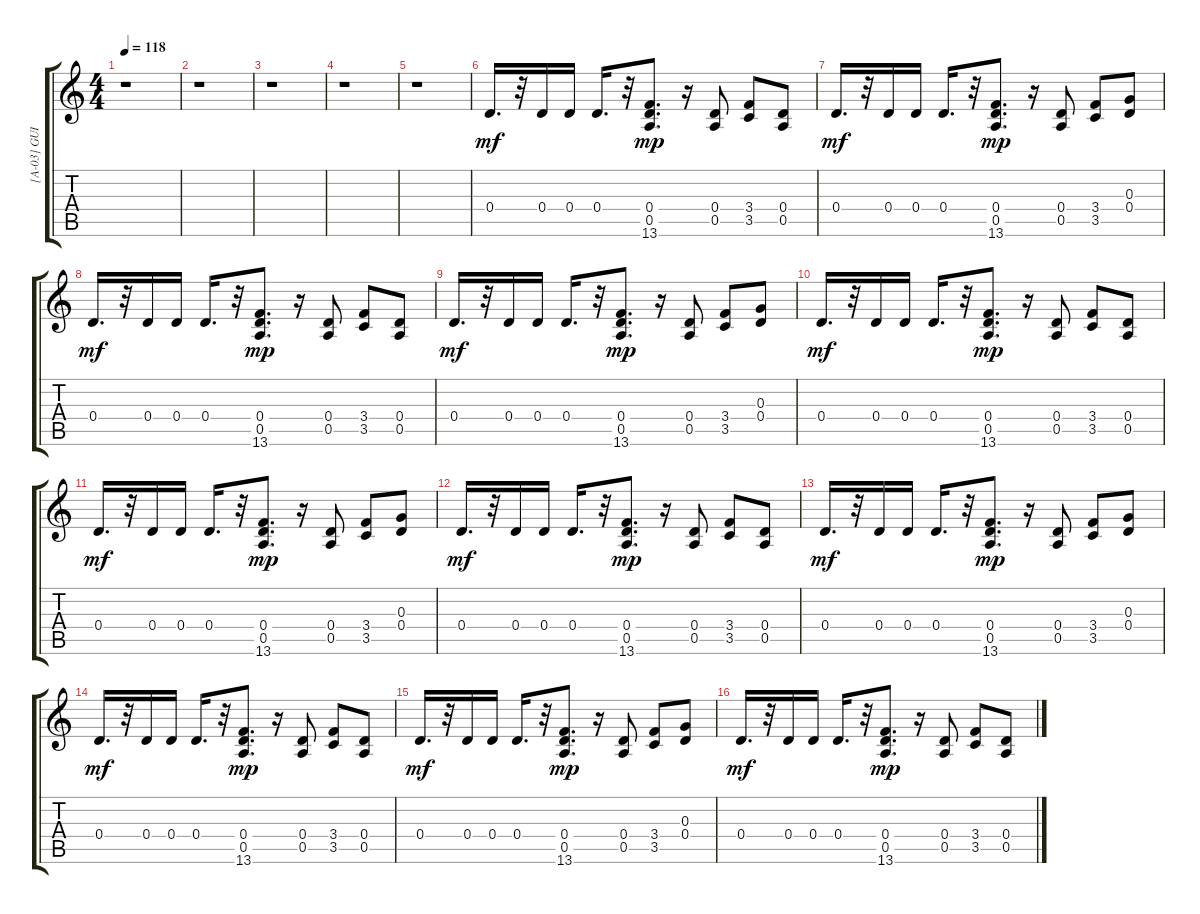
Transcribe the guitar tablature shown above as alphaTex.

\track ("[A-03] GUITER" "[A-03] GUI") {instrument distortionguitar}
\staff {score tabs}
\tuning (E4 B3 G3 D3 A2 E2) {hide}
\ts (4 4)
\tempo 118
\clef g2
\ks c
r.1{dy p} |
r.1 |
r.1 |
r.1 |
r.1 |
0.4.16{d dy mf volume 13 balance 5 instrument distortionguitar} r.32 0.4.16 0.4.16 0.4.16{d} r.32 (0.4 0.5 13.6).8{d dy mp} r.16 (0.4 0.5).8 (3.4 3.5).8 (0.4 0.5).8 |
0.4.16{d dy mf} r.32 0.4.16 0.4.16 0.4.16{d} r.32 (0.4 0.5 13.6).8{d dy mp} r.16 (0.4 0.5).8 (3.4 3.5).8 (0.3 0.4).8 |
0.4.16{d dy mf} r.32 0.4.16 0.4.16 0.4.16{d} r.32 (0.4 0.5 13.6).8{d dy mp} r.16 (0.4 0.5).8 (3.4 3.5).8 (0.4 0.5).8 |
0.4.16{d dy mf} r.32 0.4.16 0.4.16 0.4.16{d} r.32 (0.4 0.5 13.6).8{d dy mp} r.16 (0.4 0.5).8 (3.4 3.5).8 (0.3 0.4).8 |
0.4.16{d dy mf} r.32 0.4.16 0.4.16 0.4.16{d} r.32 (0.4 0.5 13.6).8{d dy mp} r.16 (0.4 0.5).8 (3.4 3.5).8 (0.4 0.5).8 |
0.4.16{d dy mf} r.32 0.4.16 0.4.16 0.4.16{d} r.32 (0.4 0.5 13.6).8{d dy mp} r.16 (0.4 0.5).8 (3.4 3.5).8 (0.3 0.4).8 |
0.4.16{d dy mf} r.32 0.4.16 0.4.16 0.4.16{d} r.32 (0.4 0.5 13.6).8{d dy mp} r.16 (0.4 0.5).8 (3.4 3.5).8 (0.4 0.5).8 |
0.4.16{d dy mf} r.32 0.4.16 0.4.16 0.4.16{d} r.32 (0.4 0.5 13.6).8{d dy mp} r.16 (0.4 0.5).8 (3.4 3.5).8 (0.3 0.4).8 |
0.4.16{d dy mf} r.32 0.4.16 0.4.16 0.4.16{d} r.32 (0.4 0.5 13.6).8{d dy mp} r.16 (0.4 0.5).8 (3.4 3.5).8 (0.4 0.5).8 |
0.4.16{d dy mf} r.32 0.4.16 0.4.16 0.4.16{d} r.32 (0.4 0.5 13.6).8{d dy mp} r.16 (0.4 0.5).8 (3.4 3.5).8 (0.3 0.4).8 |
0.4.16{d dy mf} r.32 0.4.16 0.4.16 0.4.16{d} r.32 (0.4 0.5 13.6).8{d dy mp} r.16 (0.4 0.5).8 (3.4 3.5).8 (0.4 0.5).8
